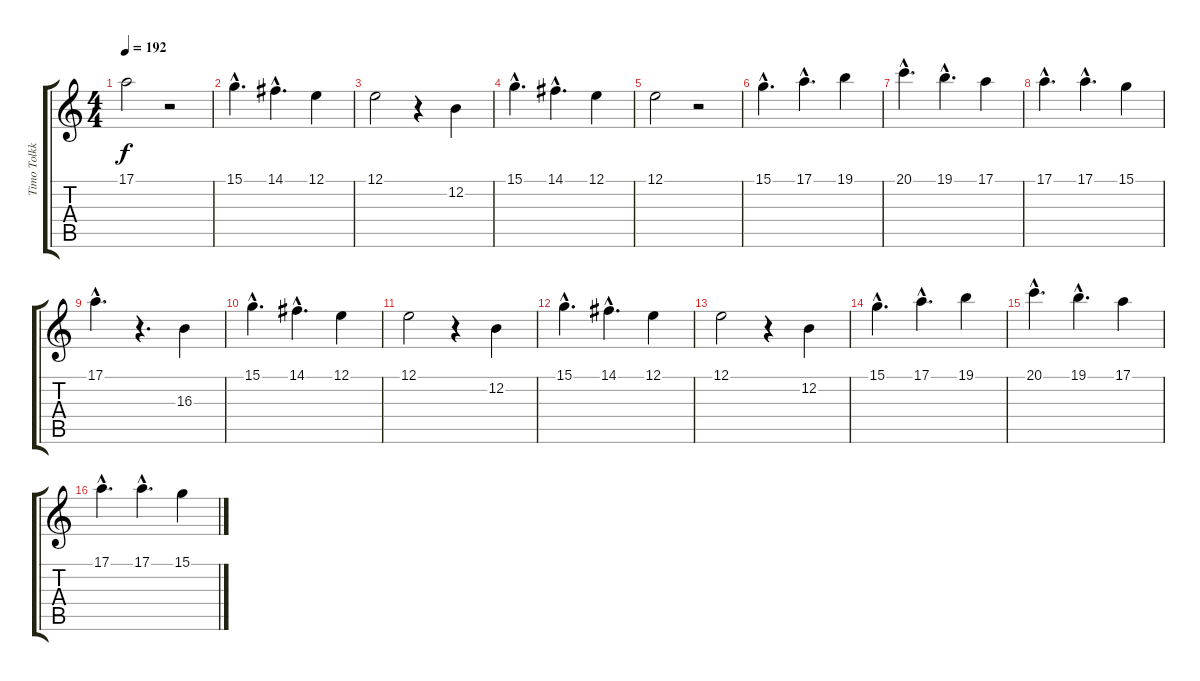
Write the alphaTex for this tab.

\track ("Timo Tolkki" "Timo Tolkk") {instrument lead3calliope}
\staff {score tabs}
\tuning (E4 B3 G3 D3 A2 E2) {hide}
\ts (4 4)
\tempo 192
\clef g2
\ks c
17.1.2{dy f} r.2 |
15.1{hac}.4{d} 14.1{hac}.4{d} 12.1.4 |
12.1.2 r.4 12.2.4 |
15.1{hac}.4{d} 14.1{hac}.4{d} 12.1.4 |
12.1.2 r.2 |
15.1{hac}.4{d} 17.1{hac}.4{d} 19.1.4 |
20.1{hac}.4{d} 19.1{hac}.4{d} 17.1.4 |
17.1{hac}.4{d} 17.1{hac}.4{d} 15.1.4 |
17.1{hac}.4{d} r.4{d} 16.3.4 |
15.1{hac}.4{d volume 16} 14.1{hac}.4{d volume 16} 12.1.4{volume 15} |
12.1.2{volume 15} r.4 12.2.4{volume 14} |
15.1{hac}.4{d volume 14} 14.1{hac}.4{d volume 14} 12.1.4{volume 13} |
12.1.2{volume 13} r.4 12.2.4{volume 12} |
15.1{hac}.4{d volume 12} 17.1{hac}.4{d volume 12} 19.1.4{volume 11} |
20.1{hac}.4{d volume 11} 19.1{hac}.4{d volume 10} 17.1.4{volume 10} |
17.1{hac}.4{d volume 10} 17.1{hac}.4{d volume 10} 15.1.4{volume 9}
